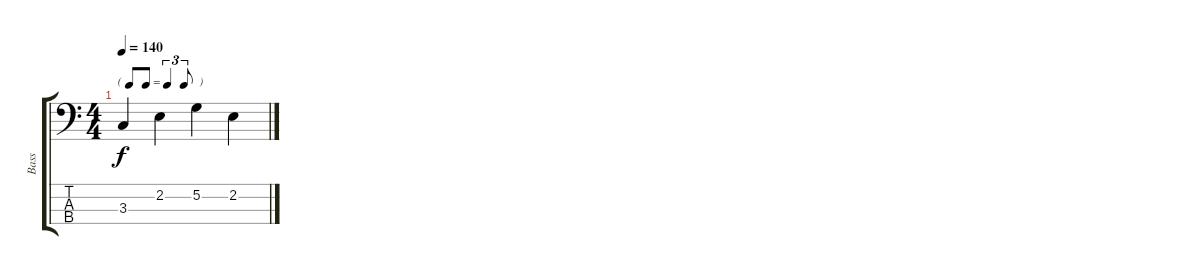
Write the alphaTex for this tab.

\track ("Bass" "Bass") {instrument electricbassfinger}
\staff {score tabs}
\tuning (G2 D2 A1 E1) {hide}
\ts (4 4)
\tf triplet8th
\tempo 140
\clef f4
\ks c
3.3.4{dy f} 2.2.4 5.2.4 2.2.4
